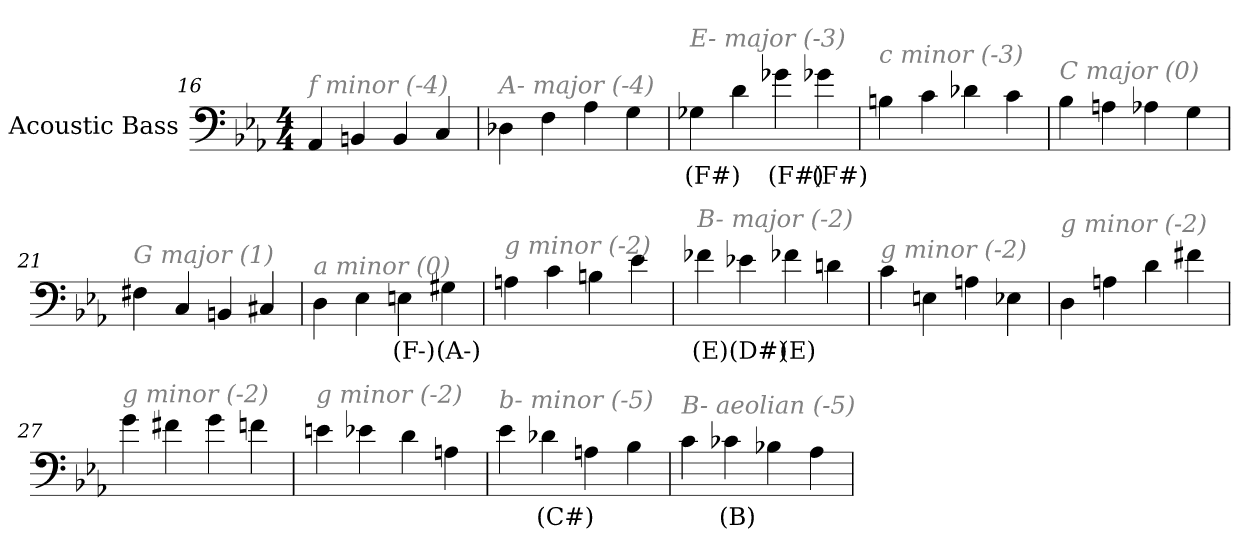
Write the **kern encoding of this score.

**kern	**text
*part1	*part1
*staff1	*staff1
*I"Acoustic Bass	*
*clefF4	*
*ITrd7c12	*
*k[b-e-a-]	*
*E-:	*
*M4/4	*
=16	=16
!LO:TX:i:color=#808080:t=f minor (-4)	!
4AAA-	.
4BBBn	.
4BBB	.
4CC	.
=17	=17
!LO:TX:i:color=#808080:t=A- major (-4)	!
4DD-X	.
4FF	.
4AA-	.
4GG	.
=18	=18
!LO:TX:i:color=#808080:t=E- major (-3)	!
4GG-Xi	(F#)
4D	.
4G-Xi	(F#)
4G-Xi	(F#)
=19	=19
!LO:TX:i:color=#808080:t=c minor (-3)	!
4BBn	.
4C	.
4D-X	.
4C	.
=20	=20
!LO:TX:i:color=#808080:t=C major (0)	!
4BB-	.
4AAn	.
4AA-X	.
4GG	.
=21	=21
!LO:TX:i:color=#808080:t=G major (1)	!
4FF#X	.
4CC	.
4BBBn	.
4CC#X	.
=22	=22
!LO:TX:i:color=#808080:t=a minor (0)	!
4DD	.
4EE-	.
4EEni	(F-)
4GG#Xi	(A-)
=23	=23
!LO:TX:i:color=#808080:t=g minor (-2)	!
4AAn	.
4C	.
4BBn	.
4E-	.
=24	=24
!LO:TX:i:color=#808080:t=B- major (-2)	!
4F-Xi	(E)
4E-Xi	(D#)
4F-Xi	(E)
4Dn	.
=25	=25
!LO:TX:i:color=#808080:t=g minor (-2)	!
4C	.
4EEn	.
4AAn	.
4EE-X	.
=26	=26
!LO:TX:i:color=#808080:t=g minor (-2)	!
4DD	.
4AAn	.
4D	.
4F#X	.
=27	=27
!LO:TX:i:color=#808080:t=g minor (-2)	!
4G	.
4F#X	.
4G	.
4Fn	.
=28	=28
!LO:TX:i:color=#808080:t=g minor (-2)	!
4En	.
4E-X	.
4D	.
4AAn	.
=29	=29
!LO:TX:i:color=#808080:t=b- minor (-5)	!
4E-	.
4D-Xi	(C#)
4AAn	.
4BB-	.
=30	=30
!LO:TX:i:color=#808080:t=B- aeolian (-5)	!
4C	.
4C-Xi	(B)
4BB-X	.
4AA-	.
=	=
*-	*-
